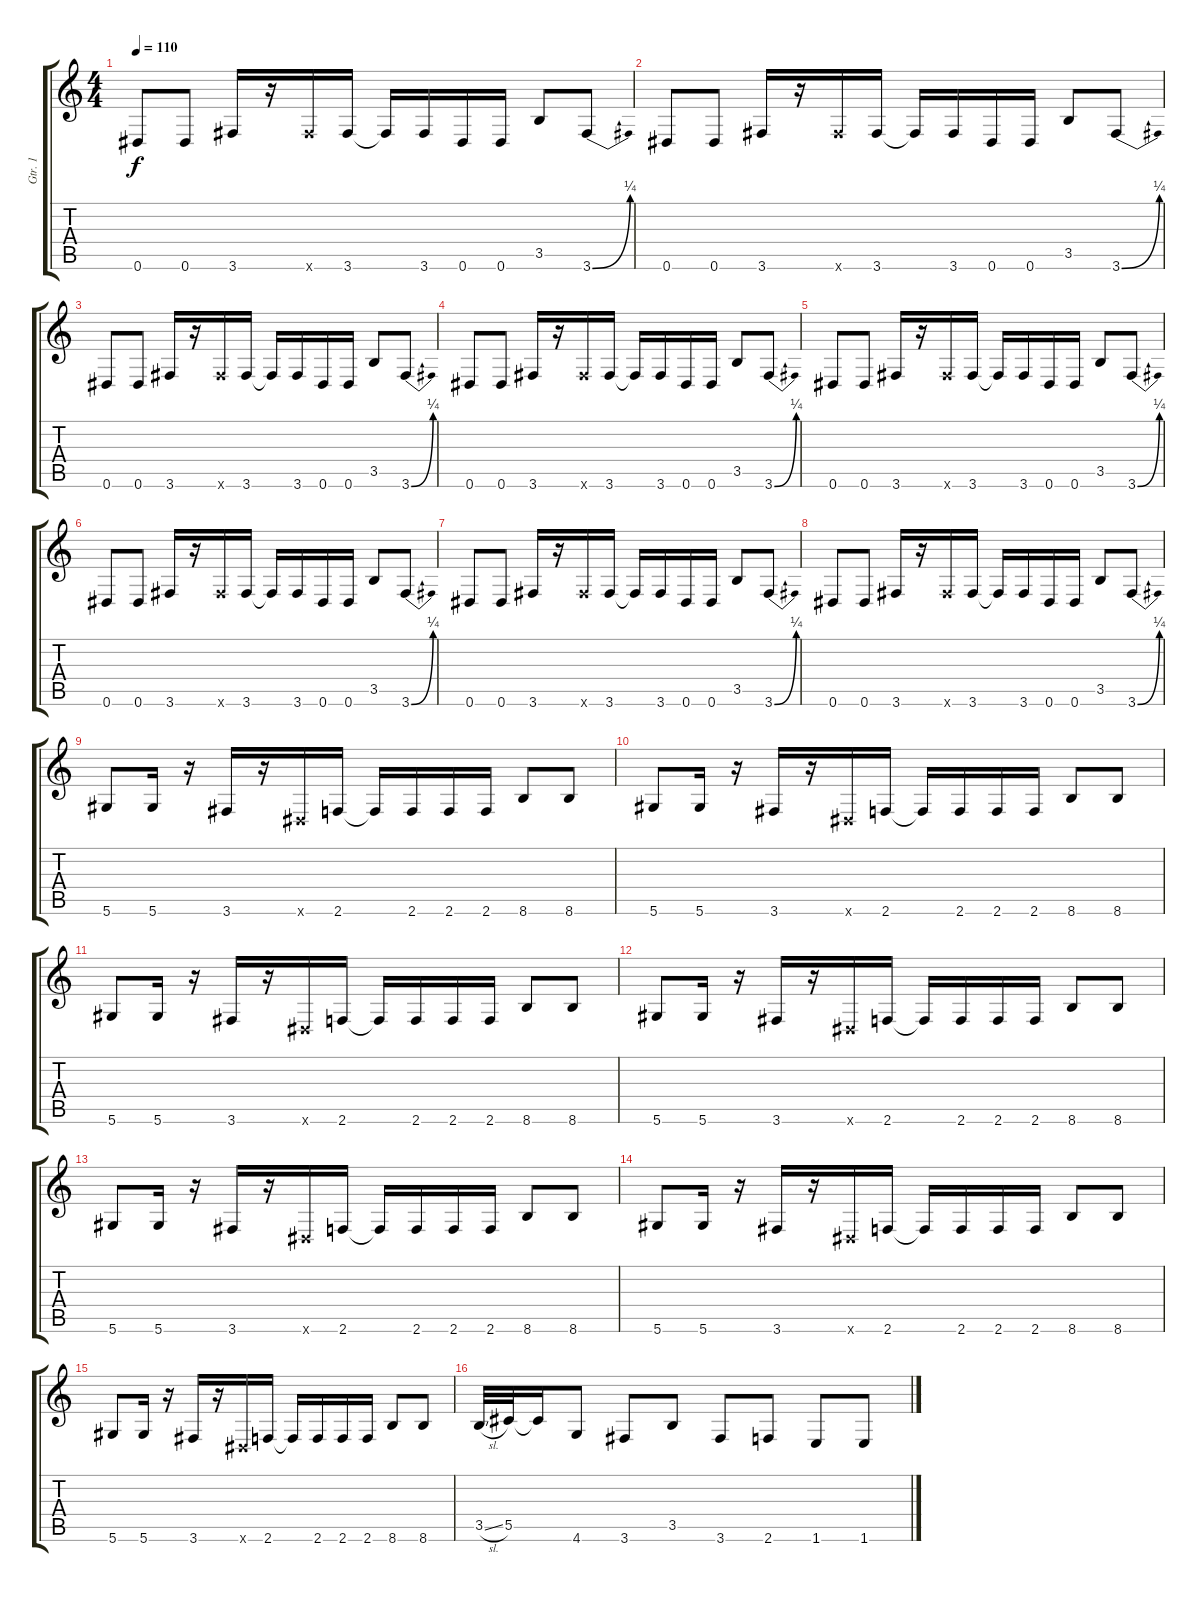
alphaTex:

\track ("Gtr. 1" "Gtr. 1") {instrument distortionguitar}
\staff {score tabs}
\tuning (Eb4 Bb3 Gb3 Db3 Ab2 Eb2) {hide}
\ts (4 4)
\tempo 110
\clef g2
\ks c
0.6.8{dy f} 0.6.8 3.6.16 r.16 3.6{x}.16 3.6.16 3.6{t}.16 3.6.16 0.6.16 0.6.16 3.5.8 3.6{be (bend 0 0 60 1)}.8 |
0.6.8 0.6.8 3.6.16 r.16 3.6{x}.16 3.6.16 3.6{t}.16 3.6.16 0.6.16 0.6.16 3.5.8 3.6{be (bend 0 0 60 1)}.8 |
0.6.8 0.6.8 3.6.16 r.16 3.6{x}.16 3.6.16 3.6{t}.16 3.6.16 0.6.16 0.6.16 3.5.8 3.6{be (bend 0 0 60 1)}.8 |
0.6.8 0.6.8 3.6.16 r.16 3.6{x}.16 3.6.16 3.6{t}.16 3.6.16 0.6.16 0.6.16 3.5.8 3.6{be (bend 0 0 60 1)}.8 |
0.6.8 0.6.8 3.6.16 r.16 3.6{x}.16 3.6.16 3.6{t}.16 3.6.16 0.6.16 0.6.16 3.5.8 3.6{be (bend 0 0 60 1)}.8 |
0.6.8 0.6.8 3.6.16 r.16 3.6{x}.16 3.6.16 3.6{t}.16 3.6.16 0.6.16 0.6.16 3.5.8 3.6{be (bend 0 0 60 1)}.8 |
0.6.8 0.6.8 3.6.16 r.16 3.6{x}.16 3.6.16 3.6{t}.16 3.6.16 0.6.16 0.6.16 3.5.8 3.6{be (bend 0 0 60 1)}.8 |
0.6.8 0.6.8 3.6.16 r.16 3.6{x}.16 3.6.16 3.6{t}.16 3.6.16 0.6.16 0.6.16 3.5.8 3.6{be (bend 0 0 60 1)}.8 |
5.6.8 5.6.16 r.16 3.6.16 r.16 0.6{x}.16 2.6.16 2.6{t}.16 2.6.16 2.6.16 2.6.16 8.6.8 8.6.8 |
5.6.8 5.6.16 r.16 3.6.16 r.16 0.6{x}.16 2.6.16 2.6{t}.16 2.6.16 2.6.16 2.6.16 8.6.8 8.6.8 |
5.6.8 5.6.16 r.16 3.6.16 r.16 0.6{x}.16 2.6.16 2.6{t}.16 2.6.16 2.6.16 2.6.16 8.6.8 8.6.8 |
5.6.8 5.6.16 r.16 3.6.16 r.16 0.6{x}.16 2.6.16 2.6{t}.16 2.6.16 2.6.16 2.6.16 8.6.8 8.6.8 |
5.6.8 5.6.16 r.16 3.6.16 r.16 0.6{x}.16 2.6.16 2.6{t}.16 2.6.16 2.6.16 2.6.16 8.6.8 8.6.8 |
5.6.8 5.6.16 r.16 3.6.16 r.16 0.6{x}.16 2.6.16 2.6{t}.16 2.6.16 2.6.16 2.6.16 8.6.8 8.6.8 |
5.6.8 5.6.16 r.16 3.6.16 r.16 0.6{x}.16 2.6.16 2.6{t}.16 2.6.16 2.6.16 2.6.16 8.6.8 8.6.8 |
3.5{sl}.32 5.5.32 5.5{t}.16 4.6.8 3.6.8 3.5.8 3.6.8 2.6.8 1.6.8 1.6.8
